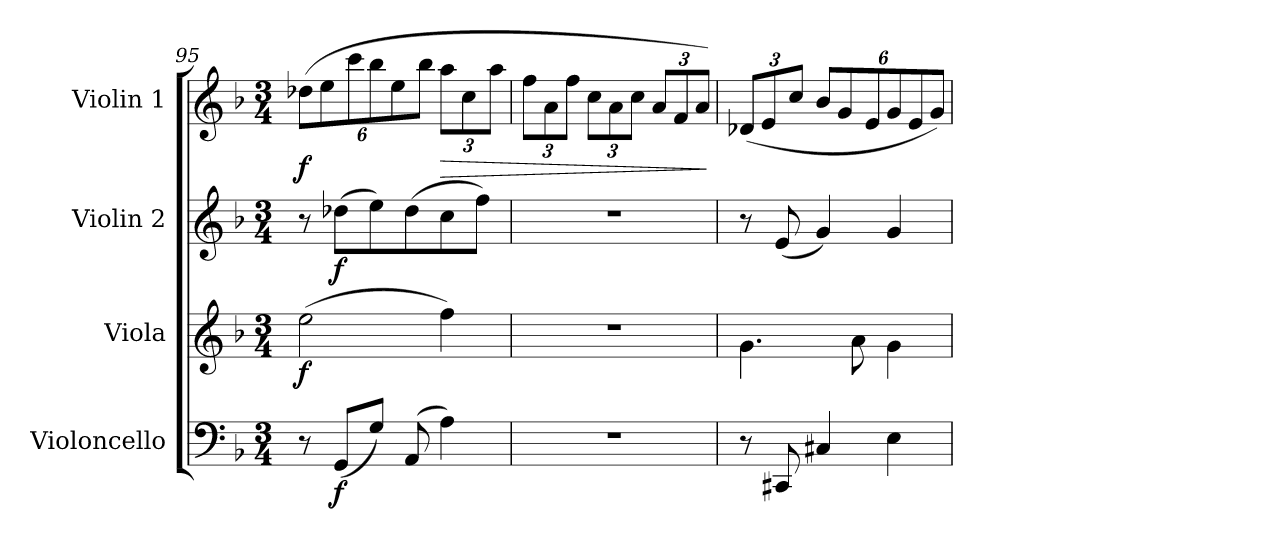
**kern	**dynam	**kern	**dynam	**kern	**dynam	**kern	**dynam
*part4	*part4	*part3	*part3	*part2	*part2	*part1	*part1
*staff4	*staff4	*staff3	*staff3	*staff2	*staff2	*staff1	*staff1
*I"Violoncello	*	*I"Viola	*	*I"Violin 2	*	*I"Violin 1	*
*I'Vc	*	*I'Vla	*	*I'Vln	*	*I'Vln	*
!!LO:LB:g=z
*clefF4	*	*clefG2	*	*clefG2	*	*clefG2	*
*k[b-]	*	*k[b-]	*	*k[b-]	*	*k[b-]	*
*M3/4	*	*M3/4	*	*M3/4	*	*M3/4	*
=95	=95	=95	=95	=95	=95	=95	=95
!	!	!	!LO:DY:b	!	!	!	!LO:DY:b
8r	.	(2ee\	f	8r	.	(12dd-X\L	f
.	.	.	.	.	.	12ee\	.
!	!LO:DY:b	!	!	!	!LO:DY:b	!	!
(8GG/L	f	.	.	(8dd-X\L	f	.	.
.	.	.	.	.	.	12ccc\	.
8G/J)	.	.	.	8ee\)	.	12bb-\	.
.	.	.	.	.	.	12ee\	.
(8AA/	.	.	.	(8dd-\	.	.	.
.	.	.	.	.	.	12bb-\J	.
*	*	*	*	*	*	*Xbrackettup	*
!	!	!	!	!	!	!	!LO:HP:b
4A\)	.	4ff\)	.	8cc\	.	12aa\L	>
.	.	.	.	.	.	12cc\	.
.	.	.	.	8ff\J)	.	.	.
.	.	.	.	.	.	12aa\J	.
=96	=96	=96	=96	=96	=96	=96	=96
2.r	.	2.r	.	2.r	.	12ff\L	.
.	.	.	.	.	.	12a\	.
.	.	.	.	.	.	12ff\J	.
.	.	.	.	.	.	12cc\L	.
.	.	.	.	.	.	12a\	.
.	.	.	.	.	.	12cc\J	.
.	.	.	.	.	.	12a/L	.
.	.	.	.	.	.	12f/	.
.	.	.	.	.	.	12a/J)	.
.	.	.	.	.	.	.	]
=97	=97	=97	=97	=97	=97	=97	=97
8r	.	4.g\	.	8r	.	(12d-X/L	.
.	.	.	.	.	.	12e/	.
8CC#X/	.	.	.	(8e/	.	.	.
.	.	.	.	.	.	12cc/J	.
*	*	*	*	*	*	*brackettup	*
4C#X/	.	.	.	4g/)	.	12b-/L	.
.	.	.	.	.	.	12g/	.
.	.	8a\	.	.	.	.	.
.	.	.	.	.	.	12e/	.
4E\	.	4g\	.	4g/	.	12g/	.
.	.	.	.	.	.	12e/	.
.	.	.	.	.	.	12g/J)	.
=	=	=	=	=	=	=	=
*-	*-	*-	*-	*-	*-	*-	*-
